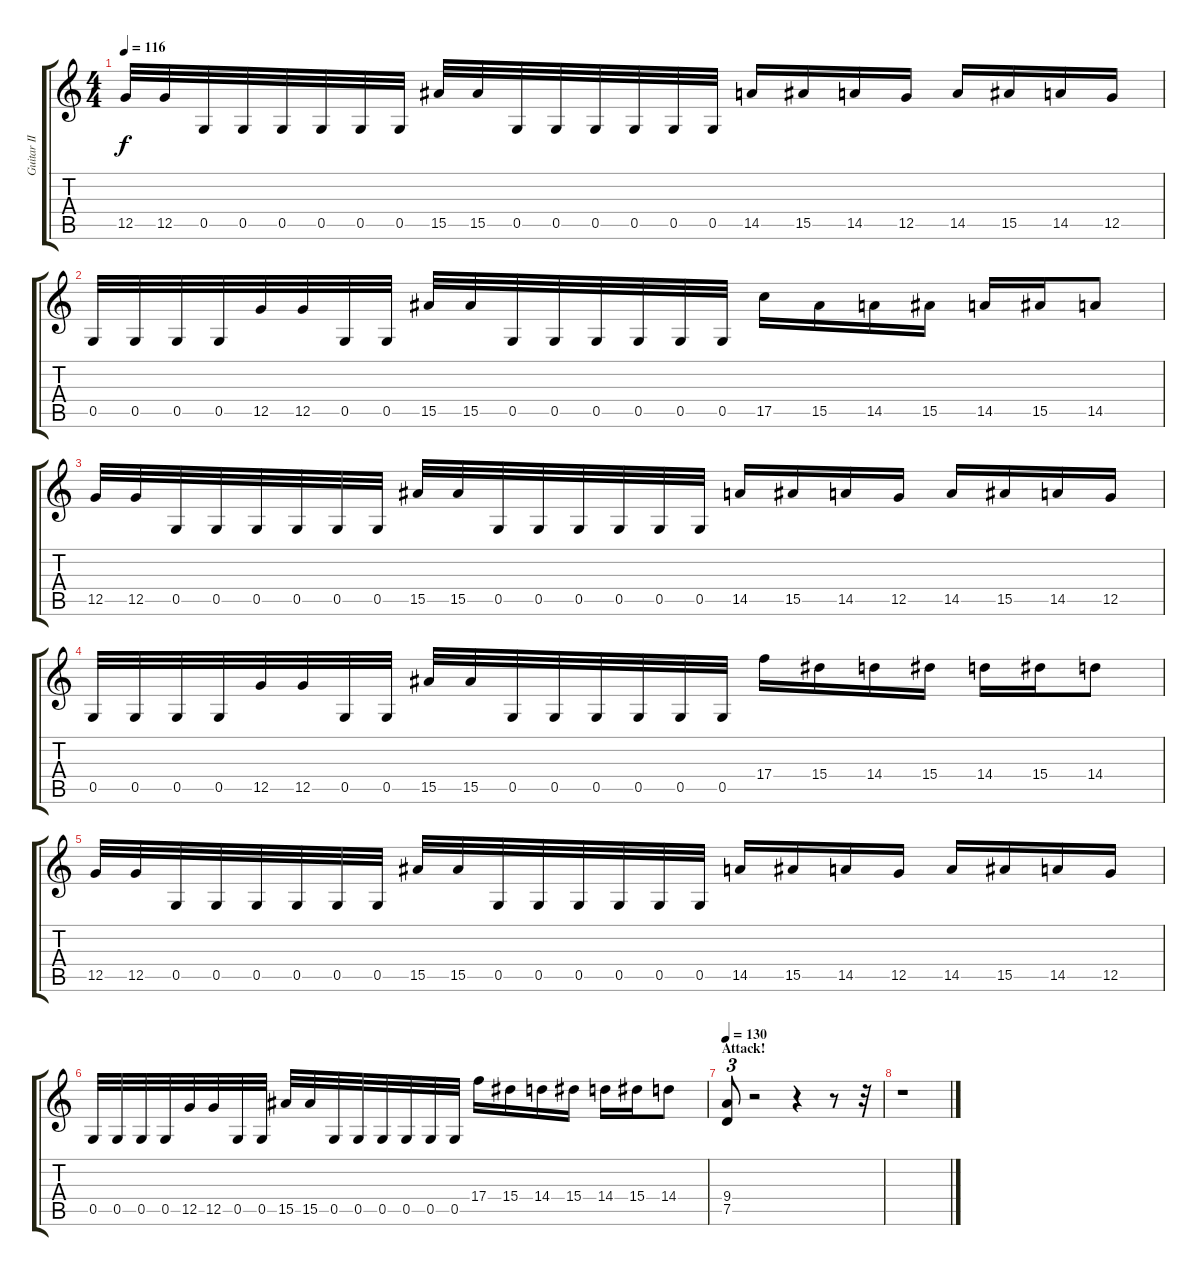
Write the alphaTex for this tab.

\track ("Guitar II" "Guitar II") {instrument distortionguitar}
\staff {score tabs}
\tuning (D4 A3 F3 C3 G2 D2) {hide}
\ts (4 4)
\tempo 116
\clef g2
\ks c
12.5.32{dy f} 12.5.32 0.5.32 0.5.32 0.5.32 0.5.32 0.5.32 0.5.32 15.5.32 15.5.32 0.5.32 0.5.32 0.5.32 0.5.32 0.5.32 0.5.32 14.5.16 15.5.16 14.5.16 12.5.16 14.5.16 15.5.16 14.5.16 12.5.16 |
0.5.32 0.5.32 0.5.32 0.5.32 12.5.32 12.5.32 0.5.32 0.5.32 15.5.32 15.5.32 0.5.32 0.5.32 0.5.32 0.5.32 0.5.32 0.5.32 17.5.16 15.5.16 14.5.16 15.5.16 14.5.16 15.5.16 14.5.8 |
12.5.32 12.5.32 0.5.32 0.5.32 0.5.32 0.5.32 0.5.32 0.5.32 15.5.32 15.5.32 0.5.32 0.5.32 0.5.32 0.5.32 0.5.32 0.5.32 14.5.16 15.5.16 14.5.16 12.5.16 14.5.16 15.5.16 14.5.16 12.5.16 |
0.5.32 0.5.32 0.5.32 0.5.32 12.5.32 12.5.32 0.5.32 0.5.32 15.5.32 15.5.32 0.5.32 0.5.32 0.5.32 0.5.32 0.5.32 0.5.32 17.4.16 15.4.16 14.4.16 15.4.16 14.4.16 15.4.16 14.4.8 |
12.5.32 12.5.32 0.5.32 0.5.32 0.5.32 0.5.32 0.5.32 0.5.32 15.5.32 15.5.32 0.5.32 0.5.32 0.5.32 0.5.32 0.5.32 0.5.32 14.5.16 15.5.16 14.5.16 12.5.16 14.5.16 15.5.16 14.5.16 12.5.16 |
0.5.32 0.5.32 0.5.32 0.5.32 12.5.32 12.5.32 0.5.32 0.5.32 15.5.32 15.5.32 0.5.32 0.5.32 0.5.32 0.5.32 0.5.32 0.5.32 17.4.16 15.4.16 14.4.16 15.4.16 14.4.16 15.4.16 14.4.8 |
\section ("" "Attack!")
\tempo 130
(9.4 7.5).8{tu (3 2)} r.2 r.4 r.8 r.32 |
r.1
